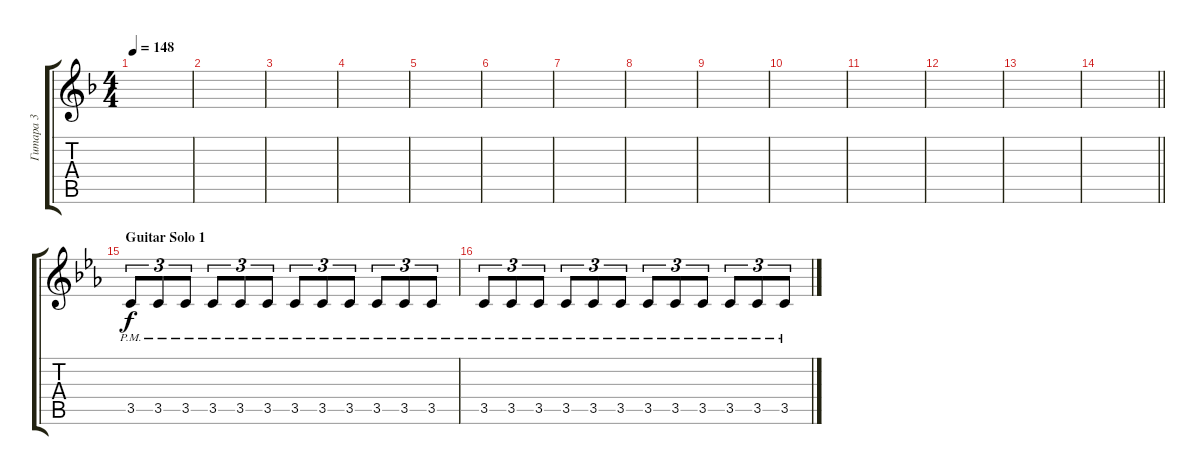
\track ("Гитара 3" "Гитара 3") {instrument distortionguitar}
\staff {score tabs}
\tuning (E4 B3 G3 D3 A2 D2) {hide}
\ts (4 4)
\tempo 148
\clef g2
\ks dminor
|
|
|
|
|
|
|
|
|
|
|
|
|
\barLineRight lightlight
|
\section ("" "Guitar Solo 1")
\ks cminor
3.5{pm}.8{tu (3 2)} 3.5{pm}.8{tu (3 2)} 3.5{pm}.8{tu (3 2)} 3.5{pm}.8{tu (3 2)} 3.5{pm}.8{tu (3 2)} 3.5{pm}.8{tu (3 2)} 3.5{pm}.8{tu (3 2)} 3.5{pm}.8{tu (3 2)} 3.5{pm}.8{tu (3 2)} 3.5{pm}.8{tu (3 2)} 3.5{pm}.8{tu (3 2)} 3.5{pm}.8{tu (3 2)} |
3.5{pm}.8{tu (3 2)} 3.5{pm}.8{tu (3 2)} 3.5{pm}.8{tu (3 2)} 3.5{pm}.8{tu (3 2)} 3.5{pm}.8{tu (3 2)} 3.5{pm}.8{tu (3 2)} 3.5{pm}.8{tu (3 2)} 3.5{pm}.8{tu (3 2)} 3.5{pm}.8{tu (3 2)} 3.5{pm}.8{tu (3 2)} 3.5{pm}.8{tu (3 2)} 3.5{pm}.8{tu (3 2)}
